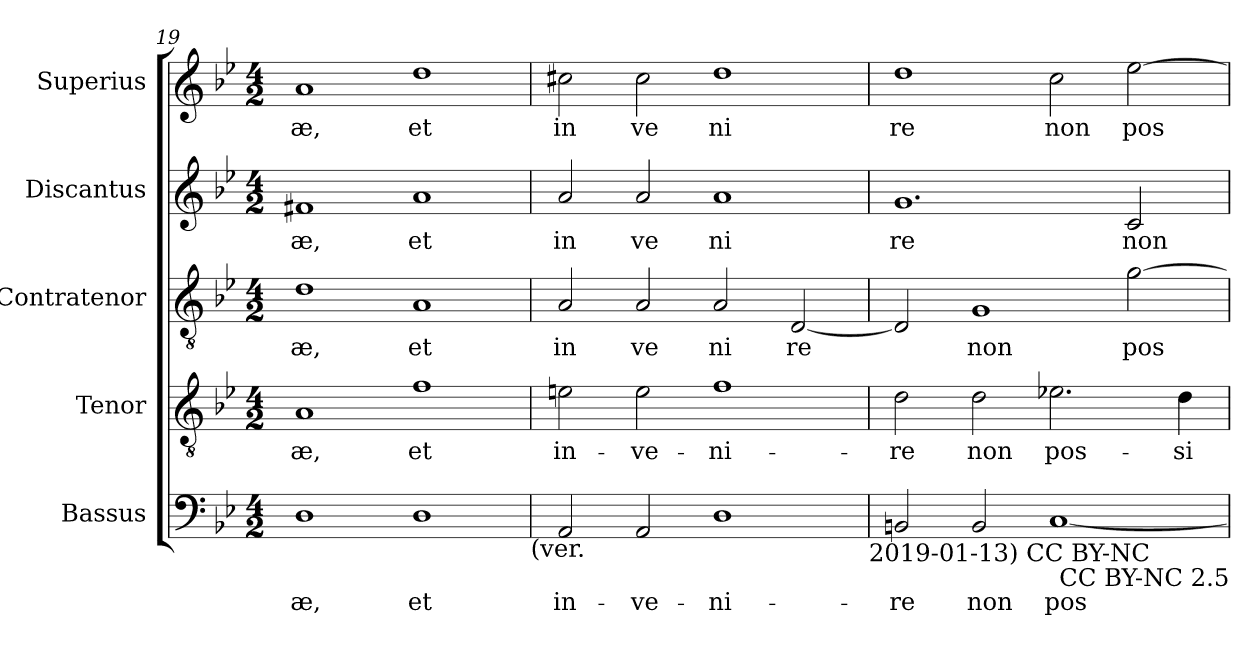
**kern	**text	**kern	**text	**kern	**text	**kern	**text	**kern	**text
*part5	*part5	*part4	*part4	*part3	*part3	*part2	*part2	*part1	*part1
*staff5	*staff5	*staff4	*staff4	*staff3	*staff3	*staff2	*staff2	*staff1	*staff1
*I"Bassus	*	*I"Tenor	*	*I"Contratenor	*	*I"Discantus	*	*I"Superius	*
*clefF4	*	*clefGv2	*	*clefGv2	*	*clefG2	*	*clefG2	*
*k[b-e-]	*	*k[b-e-]	*	*k[b-e-]	*	*k[b-e-]	*	*k[b-e-]	*
*B-:	*	*B-:	*	*B-:	*	*B-:	*	*B-:	*
*M4/2	*	*M4/2	*	*M4/2	*	*M4/2	*	*M4/2	*
=19	=19	=19	=19	=19	=19	=19	=19	=19	=19
!	!LO:LY:b:cj	!	!LO:LY:b:cj	!	!LO:LY:b:cj	!	!LO:LY:b:cj	!	!LO:LY:b:cj
1D	-æ,	1A	-æ,	1d	æ,	1f#X	æ,	1a	æ,
!	!LO:LY:b:cj	!	!LO:LY:b:cj	!	!LO:LY:b:cj	!	!LO:LY:b:cj	!	!LO:LY:b:cj
1D	et	1f	et	1A	et	1a	et	1dd	et
!LO:TX:b:t=(ver.	!	!	!	!	!	!	!	!	!
=20	=20	=20	=20	=20	=20	=20	=20	=20	=20
!	!LO:LY:b:cj	!	!LO:LY:b:cj	!	!LO:LY:b:cj	!	!LO:LY:b:cj	!	!LO:LY:b:cj
2AA/	in-	2e\	in-	2A/	in	2a/	in	2cc#X\	in
!	!LO:LY:b:cj	!	!LO:LY:b:cj	!	!LO:LY:b:cj	!	!LO:LY:b:cj	!	!LO:LY:b:cj
2AA/	-ve-	2e\	-ve-	2A/	ve	2a/	ve	2cc#\	ve
!	!LO:LY:b:cj	!	!LO:LY:b:cj	!	!LO:LY:b:cj	!	!LO:LY:b:cj	!	!LO:LY:b:cj
1D	-ni-	1f	-ni-	2A/	ni	1a	ni	1dd	ni
!	!	!	!	!	!LO:LY:b:cj	!	!	!	!
.	.	.	.	[<2D/	re	.	.	.	.
!LO:TX:b:t=2019-01-13) CC BY-NC	!	!	!	!	!	!	!	!	!
=21	=21	=21	=21	=21	=21	=21	=21	=21	=21
!	!LO:LY:b:cj	!	!LO:LY:b:cj	!	!	!	!LO:LY:b:cj	!	!LO:LY:b:cj
2BBn/	-re	2d\	-re	2D/]	.	1.g	re	1dd	re
!	!LO:LY:b:cj	!	!LO:LY:b:cj	!	!LO:LY:b:cj	!	!	!	!
2BB/	non	2d\	non	1G	non	.	.	.	.
!	!LO:LY:b:cj	!	!LO:LY:b:cj	!	!	!	!	!	!LO:LY:b:cj
[<1C	pos-	2.e-X\	pos-	.	.	.	.	2cc\	non
!	!	!	!	!	!LO:LY:b	!	!LO:LY:b:cj	!	!LO:LY:b
.	.	.	.	[>2g\	pos	2c/	non	[>2ee-\	pos
!	!	!	!LO:LY:b:cj	!	!	!	!	!	!
.	.	4d\	-si-	.	.	.	.	.	.
!LO:TX:b:t=CC BY-NC 2.5	!	!	!	!	!	!	!	!	!
=	=	=	=	=	=	=	=	=	=
*-	*-	*-	*-	*-	*-	*-	*-	*-	*-
